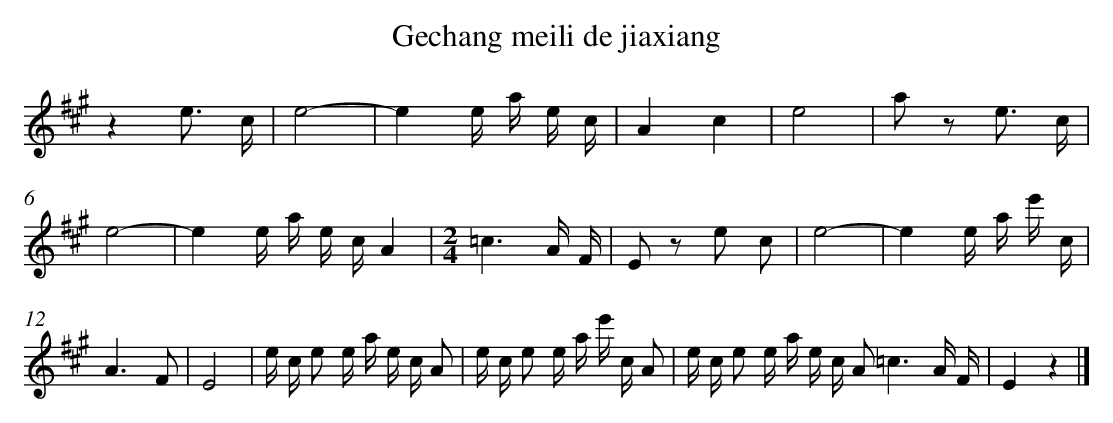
X:1
T: Gechang meili de jiaxiang
L: 1/16
K: A
z4e3 c [I:setbarnb 1]|
e8- |
e4e a e c |
A4c4 |
e8 |
a2 z2 e3 c |
e8- |
e4e a e cA4 |
[M:2/4]=c6A F |
E2 z2 e2 c2 |
e8- |
e4e a e' c |
A6F2 |
E8 |
e c e2 e a e c A2 |
e c e2 e a e' c A2 |
e c e2 e a e c A4<=c4A F |
E4z4 |]
